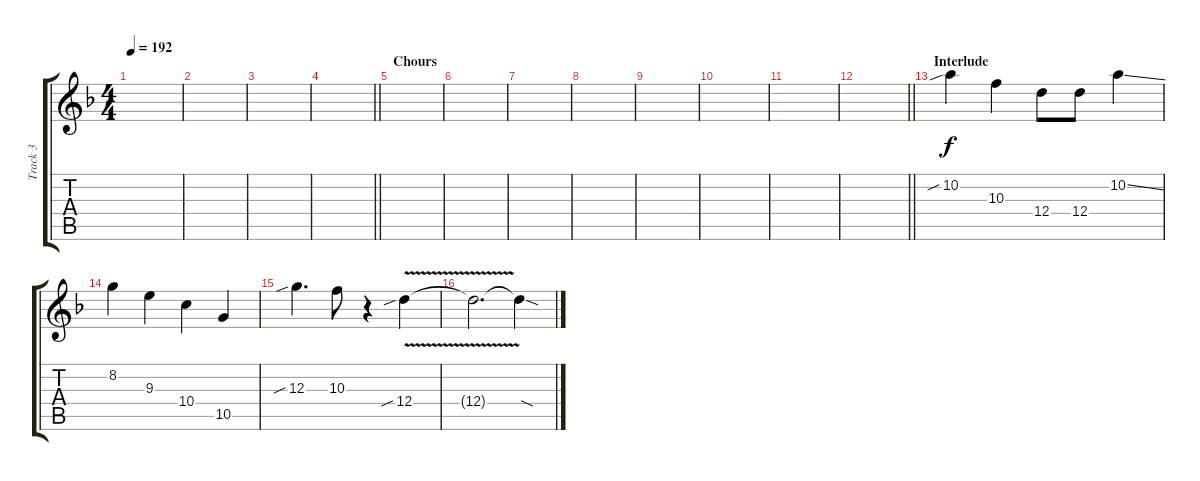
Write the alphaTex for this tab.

\track ("Track 3" "Track 3") {instrument distortionguitar}
\staff {score tabs}
\tuning (E4 B3 G3 D3 A2 D2) {hide}
\ts (4 4)
\tempo 192
\clef g2
\ks f
|
|
|
\barLineRight lightlight
|
\section ("" "Chours")
|
|
|
|
|
|
|
\barLineRight lightlight
|
\section ("" "Interlude")
10.2{sib}.4 10.3.4 12.4.8 12.4.8 10.2{ss}.4 |
8.2.4 9.3.4 10.4.4 10.5.4 |
12.3{sib}.4{d} 10.3.8 r.4 12.4{v sib}.4 |
12.4{t}.2{d} 12.4{sod t}.4
